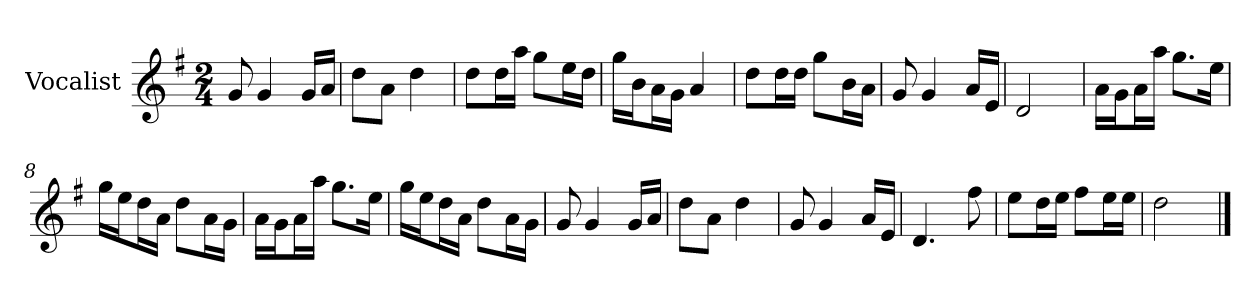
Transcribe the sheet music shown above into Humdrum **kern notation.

**kern
*part1
*staff1
*I"Vocalist
*k[f#]
*G:
*M2/4
=
8g
4g
16gLL
16aJJ
=1
8ddL
8aJ
4dd
=2
8ddL
16ddL
16aaJJ
8ggL
16eeL
16ddJJ
=3
16ggLL
16bJ
16aL
16gJJ
4a
=4
8ddL
16ddL
16ddJJ
8ggL
16bL
16aJJ
=5
8g
4g
16aLL
16eJJ
=6
2d
=7
16aLL
16gJ
16aL
16aaJJ
8.ggL
16eeJk
=8
16ggLL
16eeJ
16ddL
16aJJ
8ddL
16aL
16gJJ
=9
16aLL
16gJ
16aL
16aaJJ
8.ggL
16eeJk
=10
16ggLL
16eeJ
16ddL
16aJJ
8ddL
16aL
16gJJ
=11
8g
4g
16gLL
16aJJ
=12
8ddL
8aJ
4dd
=13
8g
4g
16aLL
16eJJ
=14
4.d
8ff#
=15
8eeL
16ddL
16eeJJ
8ff#L
16eeL
16eeJJ
=16
2dd
==
*-
